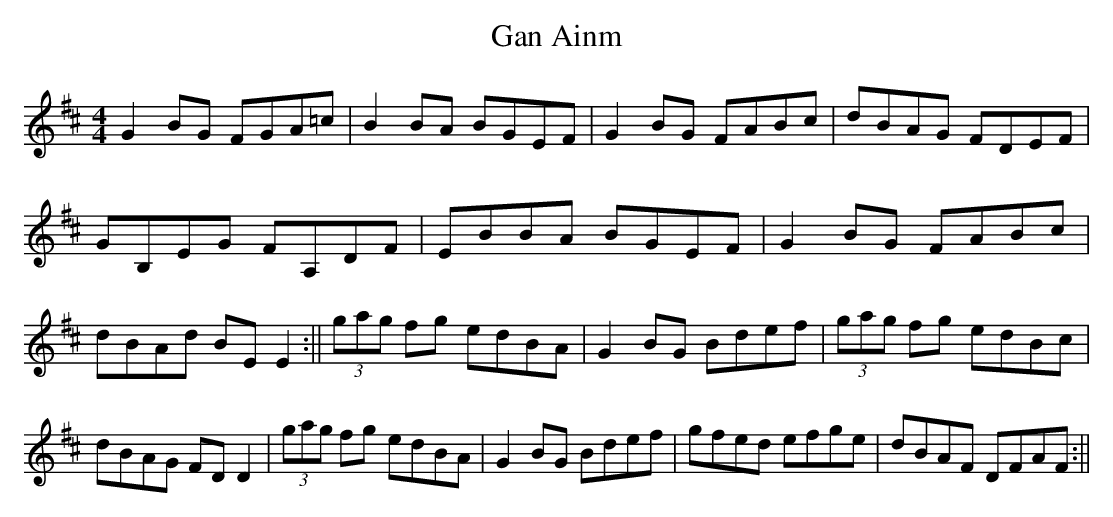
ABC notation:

X:1
T:Gan Ainm
M:4/4
L:1/8
K:D
G2BG FGA=c|B2BA BGEF|G2BG FABc|dBAG FDEF|\
GB,EG FA,DF|EBBA BGEF|G2BG FABc|dBAd BEE2:||\
(3gag fg edBA|G2BG Bdef|(3gag fg edBc|dBAG FDD2|\
(3gag fg edBA|G2BG Bdef|gfed efge|dBAF DFAF:||
